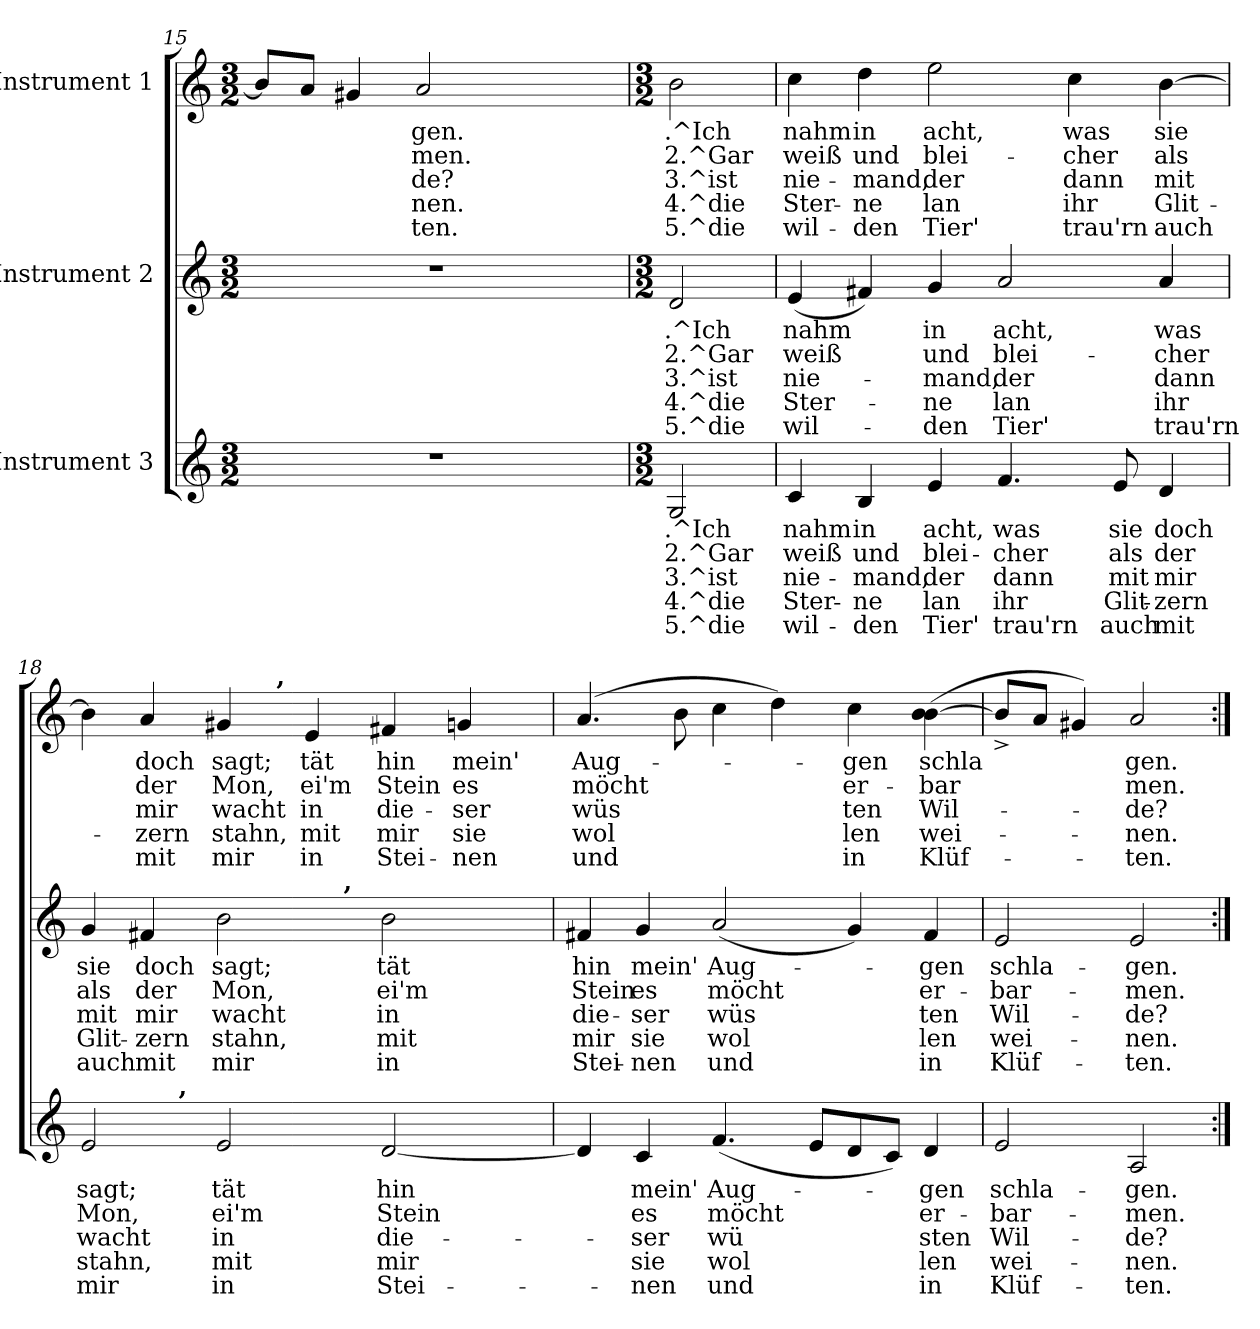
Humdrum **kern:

**kern	**text	**text	**text	**text	**text	**kern	**text	**text	**text	**text	**text	**kern	**text	**text	**text	**text	**text
*part3	*part3	*part3	*part3	*part3	*part3	*part2	*part2	*part2	*part2	*part2	*part2	*part1	*part1	*part1	*part1	*part1	*part1
*staff3	*staff3	*staff3	*staff3	*staff3	*staff3	*staff2	*staff2	*staff2	*staff2	*staff2	*staff2	*staff1	*staff1	*staff1	*staff1	*staff1	*staff1
*I"Instrument 3	*	*	*	*	*	*I"Instrument 2	*	*	*	*	*	*I"Instrument 1	*	*	*	*	*
*clefG2	*	*	*	*	*	*clefG2	*	*	*	*	*	*clefG2	*	*	*	*	*
*k[]	*	*	*	*	*	*k[]	*	*	*	*	*	*k[]	*	*	*	*	*
*C:	*	*	*	*	*	*C:	*	*	*	*	*	*C:	*	*	*	*	*
*M3/2	*	*	*	*	*	*M3/2	*	*	*	*	*	*M3/2	*	*	*	*	*
=15	=15	=15	=15	=15	=15	=15	=15	=15	=15	=15	=15	=15	=15	=15	=15	=15	=15
!	!	!	!	!	!	!	!	!	!	!	!	!	!LO:LY:b:rj	!LO:LY:b:rj	!LO:LY:b:rj	!LO:LY:b:rj	!LO:LY:b:rj
1.r	.	.	.	.	.	1.r	.	.	.	.	.	8b/L]	--	-	.	.	.
!	!	!	!	!	!	!	!	!	!	!	!	!	!LO:LY:b:rj	!LO:LY:b:rj	!LO:LY:b:rj	!LO:LY:b:rj	!LO:LY:b:rj
.	.	.	.	.	.	.	.	.	.	.	.	8a/J	-	-	.	.	.
!	!	!	!	!	!	!	!	!	!	!	!	!	!LO:LY:b:rj	!LO:LY:b:rj	!LO:LY:b:rj	!LO:LY:b:rj	!LO:LY:b:rj
.	.	.	.	.	.	.	.	.	.	.	.	4g#X/	-	-	.	.	.
!	!	!	!	!	!	!	!	!	!	!	!	!	!LO:LY:b:rj	!LO:LY:b:rj	!LO:LY:b:rj	!LO:LY:b:rj	!LO:LY:b:rj
.	.	.	.	.	.	.	.	.	.	.	.	2a/	gen.	men.	de?	nen.	ten.
.	.	.	.	.	.	.	.	.	.	.	.	2ryy	.	.	.	.	.
!!LO:LB:g=z
=16	=16	=16	=16	=16	=16	=16	=16	=16	=16	=16	=16	=16	=16	=16	=16	=16	=16
*M3/2	*	*	*	*	*	*M3/2	*	*	*	*	*	*M3/2	*	*	*	*	*
!	!LO:LY:b:rj	!LO:LY:b:rj	!LO:LY:b:rj	!LO:LY:b:rj	!LO:LY:b:rj	!	!LO:LY:b:rj	!LO:LY:b:rj	!LO:LY:b:rj	!LO:LY:b:rj	!LO:LY:b:rj	!	!LO:LY:b:rj	!LO:LY:b:rj	!LO:LY:b:rj	!LO:LY:b:rj	!LO:LY:b:rj
2G/	.^Ich	2.^Gar	3.^ist	4.^die	5.^die	2d/	.^Ich	2.^Gar	3.^ist	4.^die	5.^die	2b\	.^Ich	2.^Gar	3.^ist	4.^die	5.^die
=17	=17	=17	=17	=17	=17	=17	=17	=17	=17	=17	=17	=17	=17	=17	=17	=17	=17
!	!LO:LY:b:rj	!LO:LY:b:rj	!LO:LY:b:rj	!LO:LY:b:rj	!LO:LY:b:rj	!	!LO:LY:b:rj	!LO:LY:b:rj	!LO:LY:b:rj	!LO:LY:b:rj	!LO:LY:b:rj	!	!LO:LY:b:rj	!LO:LY:b:rj	!LO:LY:b:rj	!LO:LY:b:rj	!LO:LY:b:rj
4c/	nahm	weiß	nie-	-Ster-	-wil-	(<4e/	nahm	weiß	nie-	-Ster-	-wil-	4cc\	nahm	weiß	nie-	-Ster-	-wil-
!	!LO:LY:b:rj	!LO:LY:b:rj	!LO:LY:b:rj	!LO:LY:b:rj	!LO:LY:b:rj	!	!LO:LY:b:rj	!LO:LY:b:rj	!LO:LY:b:rj	!LO:LY:b:rj	!LO:LY:b:rj	!	!LO:LY:b:rj	!LO:LY:b:rj	!LO:LY:b:rj	!LO:LY:b:rj	!LO:LY:b:rj
4B/	-in	und	mand,	ne	den	4f#X/)	--	-	.	.	.	4dd\	-in	und	mand,	ne	den
!	!LO:LY:b:rj	!LO:LY:b:rj	!LO:LY:b:rj	!LO:LY:b:rj	!LO:LY:b:rj	!	!LO:LY:b:rj	!LO:LY:b:rj	!LO:LY:b:rj	!LO:LY:b:rj	!LO:LY:b:rj	!	!LO:LY:b:rj	!LO:LY:b:rj	!LO:LY:b:rj	!LO:LY:b:rj	!LO:LY:b:rj
4e/	acht,	blei-	-der	lan	Tier'	4g/	in	und	mand,	ne	den	2ee\	acht,	blei-	-der	lan	Tier'
!	!LO:LY:b:rj	!LO:LY:b:rj	!LO:LY:b:rj	!LO:LY:b:rj	!LO:LY:b:rj	!	!LO:LY:b:rj	!LO:LY:b:rj	!LO:LY:b:rj	!LO:LY:b:rj	!LO:LY:b:rj	!	!	!	!	!	!
4.f/	was	cher	dann	ihr	trau'rn	2a/	acht,	blei-	-der	lan	Tier'	.	.	.	.	.	.
!	!	!	!	!	!	!	!	!	!	!	!	!	!LO:LY:b:rj	!LO:LY:b:rj	!LO:LY:b:rj	!LO:LY:b:rj	!LO:LY:b:rj
.	.	.	.	.	.	.	.	.	.	.	.	4cc\	was	cher	dann	ihr	trau'rn
!	!LO:LY:b:rj	!LO:LY:b:rj	!LO:LY:b:rj	!LO:LY:b:rj	!LO:LY:b:rj	!	!	!	!	!	!	!	!	!	!	!	!
8e/	sie	als	mit	Glit-	-auch	.	.	.	.	.	.	.	.	.	.	.	.
!	!LO:LY:b:rj	!LO:LY:b:rj	!LO:LY:b:rj	!LO:LY:b:rj	!LO:LY:b:rj	!	!LO:LY:b:rj	!LO:LY:b:rj	!LO:LY:b:rj	!LO:LY:b:rj	!LO:LY:b:rj	!	!LO:LY:b:rj	!LO:LY:b:rj	!LO:LY:b:rj	!LO:LY:b:rj	!LO:LY:b:rj
4d/	doch	der	mir	zern	mit	4a/	was	cher	dann	ihr	trau'rn	[>4b\	sie	als	mit	Glit-	-auch
=18	=18	=18	=18	=18	=18	=18	=18	=18	=18	=18	=18	=18	=18	=18	=18	=18	=18
!	!LO:LY:b:rj	!LO:LY:b:rj	!LO:LY:b:rj	!LO:LY:b:rj	!LO:LY:b:rj	!	!LO:LY:b:rj	!LO:LY:b:rj	!LO:LY:b:rj	!LO:LY:b:rj	!LO:LY:b:rj	!	!LO:LY:b:rj	!LO:LY:b:rj	!LO:LY:b:rj	!LO:LY:b:rj	!LO:LY:b:rj
*^	*	*	*	*	*	*^	*	*	*	*	*	*^	*	*	*	*	*
2e/	4.ryy	sagt;	Mon,	wacht	stahn,	mir	4g/	2..ryy	sie	als	mit	Glit-	-auch	4b\]	2ryy	.	.	.	.	.
!	!	!	!	!	!	!	!	!	!LO:LY:b:rj	!LO:LY:b:rj	!LO:LY:b:rj	!LO:LY:b:rj	!LO:LY:b:rj	!	!	!LO:LY:b:rj	!LO:LY:b:rj	!LO:LY:b:rj	!LO:LY:b:rj	!LO:LY:b:rj
.	.	.	.	.	.	.	4f#X/	.	doch	der	mir	zern	mit	4a/	.	doch	der	mir	zern	mit
!	!LO:TX:a:B:t=,	!	!	!	!	!	!	!	!	!	!	!	!	!	!	!	!	!	!	!
.	1ryy	.	.	.	.	.	.	.	.	.	.	.	.	.	.	.	.	.	.	.
!	!	!LO:LY:b:rj	!LO:LY:b:rj	!LO:LY:b:rj	!LO:LY:b:rj	!LO:LY:b:rj	!	!	!LO:LY:b:rj	!LO:LY:b:rj	!LO:LY:b:rj	!LO:LY:b:rj	!LO:LY:b:rj	!	!	!LO:LY:b:rj	!LO:LY:b:rj	!LO:LY:b:rj	!LO:LY:b:rj	!LO:LY:b:rj
2e/	.	tät	ei'm	in	mit	in	2b\	.	sagt;	Mon,	wacht	stahn,	mir	4g#X/	8ryy	sagt;	Mon,	wacht	stahn,	mir
.	.	.	.	.	.	.	.	.	.	.	.	.	.	.	32.ryy	.	.	.	.	.
!	!	!	!	!	!	!	!	!	!	!	!	!	!	!	!LO:TX:a:B:t=,	!	!	!	!	!
.	.	.	.	.	.	.	.	.	.	.	.	.	.	.	2ryy	.	.	.	.	.
!	!	!	!	!	!	!	!	!	!	!	!	!	!	!	!	!LO:LY:b:rj	!LO:LY:b:rj	!LO:LY:b:rj	!LO:LY:b:rj	!LO:LY:b:rj
.	.	.	.	.	.	.	.	.	.	.	.	.	.	4e/	.	tät	ei'm	in	mit	in
!	!	!	!	!	!	!	!	!LO:TX:a:B:t=,	!	!	!	!	!	!	!	!	!	!	!	!
.	.	.	.	.	.	.	.	2ryy	.	.	.	.	.	.	.	.	.	.	.	.
!	!	!LO:LY:b:rj	!LO:LY:b:rj	!LO:LY:b:rj	!LO:LY:b:rj	!LO:LY:b:rj	!	!	!LO:LY:b:rj	!LO:LY:b:rj	!LO:LY:b:rj	!LO:LY:b:rj	!LO:LY:b:rj	!	!	!LO:LY:b:rj	!LO:LY:b:rj	!LO:LY:b:rj	!LO:LY:b:rj	!LO:LY:b:rj
[<2d/	.	hin	Stein	die-	-mir	Stei-	2b\	.	tät	ei'm	in	mit	in	4f#X/	.	hin	Stein	die-	-mir	Stei-
.	.	.	.	.	.	.	.	.	.	.	.	.	.	.	4ryy	.	.	.	.	.
!	!	!	!	!	!	!	!	!	!	!	!	!	!	!	!	!LO:LY:b:rj	!LO:LY:b:rj	!LO:LY:b:rj	!LO:LY:b:rj	!LO:LY:b:rj
.	.	.	.	.	.	.	.	.	.	.	.	.	.	4gn/	.	-mein'	es	ser	sie	nen
.	8ryy	.	.	.	.	.	.	8ryy	.	.	.	.	.	.	.	.	.	.	.	.
.	.	.	.	.	.	.	.	.	.	.	.	.	.	.	16ryy	.	.	.	.	.
.	.	.	.	.	.	.	.	.	.	.	.	.	.	.	64ryy	.	.	.	.	.
=19	=19	=19	=19	=19	=19	=19	=19	=19	=19	=19	=19	=19	=19	=19	=19	=19	=19	=19	=19	=19
!	!	!LO:LY:b:rj	!LO:LY:b:rj	!LO:LY:b:rj	!LO:LY:b:rj	!LO:LY:b:rj	!	!	!LO:LY:b:rj	!LO:LY:b:rj	!LO:LY:b:rj	!LO:LY:b:rj	!LO:LY:b:rj	!	!	!LO:LY:b:rj	!LO:LY:b:rj	!LO:LY:b:rj	!LO:LY:b:rj	!LO:LY:b:rj
*v	*v	*	*	*	*	*	*	*	*	*	*	*	*	*v	*v	*	*	*	*	*
*	*	*	*	*	*	*v	*v	*	*	*	*	*	*	*	*	*	*	*
4d/]	--	-	.	.	.	4f#X/	hin	Stein	die-	-mir	Stei-	(>4.a/	Aug-	-möcht	wüs-	-wol-	-und
!	!LO:LY:b:rj	!LO:LY:b:rj	!LO:LY:b:rj	!LO:LY:b:rj	!LO:LY:b:rj	!	!LO:LY:b:rj	!LO:LY:b:rj	!LO:LY:b:rj	!LO:LY:b:rj	!LO:LY:b:rj	!	!	!	!	!	!
4c/	mein'	es	ser	sie	nen	4g/	-mein'	es	ser	sie	nen	.	.	.	.	.	.
!	!	!	!	!	!	!	!	!	!	!	!	!	!LO:LY:b:rj	!LO:LY:b:rj	!LO:LY:b:rj	!LO:LY:b:rj	!LO:LY:b:rj
.	.	.	.	.	.	.	.	.	.	.	.	8b\	.	.	-	-	.
!	!LO:LY:b:rj	!LO:LY:b:rj	!LO:LY:b:rj	!LO:LY:b:rj	!LO:LY:b:rj	!	!LO:LY:b:rj	!LO:LY:b:rj	!LO:LY:b:rj	!LO:LY:b:rj	!LO:LY:b:rj	!	!LO:LY:b:rj	!LO:LY:b:rj	!LO:LY:b:rj	!LO:LY:b:rj	!LO:LY:b:rj
(<4.f/	Aug-	-möcht	wü-	-wol-	-und	(<2a/	Aug-	-möcht	wüs-	-wol-	-und	4cc\	.	.	-	-	.
!	!	!	!	!	!	!	!	!	!	!	!	!	!LO:LY:b:rj	!LO:LY:b:rj	!LO:LY:b:rj	!LO:LY:b:rj	!LO:LY:b:rj
.	.	.	.	.	.	.	.	.	.	.	.	4dd\)	.	.	-	-	.
!	!LO:LY:b:rj	!LO:LY:b:rj	!LO:LY:b:rj	!LO:LY:b:rj	!LO:LY:b:rj	!	!	!	!	!	!	!	!	!	!	!	!
8e/L	.	.	-	-	.	.	.	.	.	.	.	.	.	.	.	.	.
!	!LO:LY:b:rj	!LO:LY:b:rj	!LO:LY:b:rj	!LO:LY:b:rj	!LO:LY:b:rj	!	!LO:LY:b:rj	!LO:LY:b:rj	!LO:LY:b:rj	!LO:LY:b:rj	!LO:LY:b:rj	!	!LO:LY:b:rj	!LO:LY:b:rj	!LO:LY:b:rj	!LO:LY:b:rj	!LO:LY:b:rj
8d/	.	.	-	-	.	4g/)	.	.	-	-	.	4cc\	gen	er-	-ten	len	in
!	!LO:LY:b:rj	!LO:LY:b:rj	!LO:LY:b:rj	!LO:LY:b:rj	!LO:LY:b:rj	!	!	!	!	!	!	!	!	!	!	!	!
8c/J)	.	.	-	-	.	.	.	.	.	.	.	.	.	.	.	.	.
!	!LO:LY:b:rj	!LO:LY:b:rj	!LO:LY:b:rj	!LO:LY:b:rj	!LO:LY:b:rj	!	!LO:LY:b:rj	!LO:LY:b:rj	!LO:LY:b:rj	!LO:LY:b:rj	!LO:LY:b:rj	!	!LO:LY:b:rj	!LO:LY:b:rj	!LO:LY:b:rj	!LO:LY:b:rj	!LO:LY:b:rj
4d/	gen	er-	-sten	len	in	4f#/	gen	er-	-ten	len	in	(>4b\ [>4b\	schla-	-bar-	-Wil-	-wei-	-Klüf-
=20	=20	=20	=20	=20	=20	=20	=20	=20	=20	=20	=20	=20	=20	=20	=20	=20	=20
!	!LO:LY:b:rj	!LO:LY:b:rj	!LO:LY:b:rj	!LO:LY:b:rj	!LO:LY:b:rj	!	!LO:LY:b:rj	!LO:LY:b:rj	!LO:LY:b:rj	!LO:LY:b:rj	!LO:LY:b:rj	!	!LO:LY:b:rj	!LO:LY:b:rj	!LO:LY:b:rj	!LO:LY:b:rj	!LO:LY:b:rj
2e/	schla-	-bar-	-Wil-	-wei-	-Klüf-	2e/	schla-	-bar-	-Wil-	-wei-	-Klüf-	8b^>/L]	--	-	.	.	.
!	!	!	!	!	!	!	!	!	!	!	!	!	!LO:LY:b:rj	!LO:LY:b:rj	!LO:LY:b:rj	!LO:LY:b:rj	!LO:LY:b:rj
.	.	.	.	.	.	.	.	.	.	.	.	8a/J	-	-	.	.	.
!	!	!	!	!	!	!	!	!	!	!	!	!	!LO:LY:b:rj	!LO:LY:b:rj	!LO:LY:b:rj	!LO:LY:b:rj	!LO:LY:b:rj
.	.	.	.	.	.	.	.	.	.	.	.	4g#X/)	-	-	.	.	.
!	!LO:LY:b:rj	!LO:LY:b:rj	!LO:LY:b:rj	!LO:LY:b:rj	!LO:LY:b:rj	!	!LO:LY:b:rj	!LO:LY:b:rj	!LO:LY:b:rj	!LO:LY:b:rj	!LO:LY:b:rj	!	!LO:LY:b:rj	!LO:LY:b:rj	!LO:LY:b:rj	!LO:LY:b:rj	!LO:LY:b:rj
2A/	-gen.	men.	de?	nen.	ten.	2e/	-gen.	men.	de?	nen.	ten.	2a/	gen.	men.	de?	nen.	ten.
=:|!	=:|!	=:|!	=:|!	=:|!	=:|!	=:|!	=:|!	=:|!	=:|!	=:|!	=:|!	=:|!	=:|!	=:|!	=:|!	=:|!	=:|!
*-	*-	*-	*-	*-	*-	*-	*-	*-	*-	*-	*-	*-	*-	*-	*-	*-	*-
